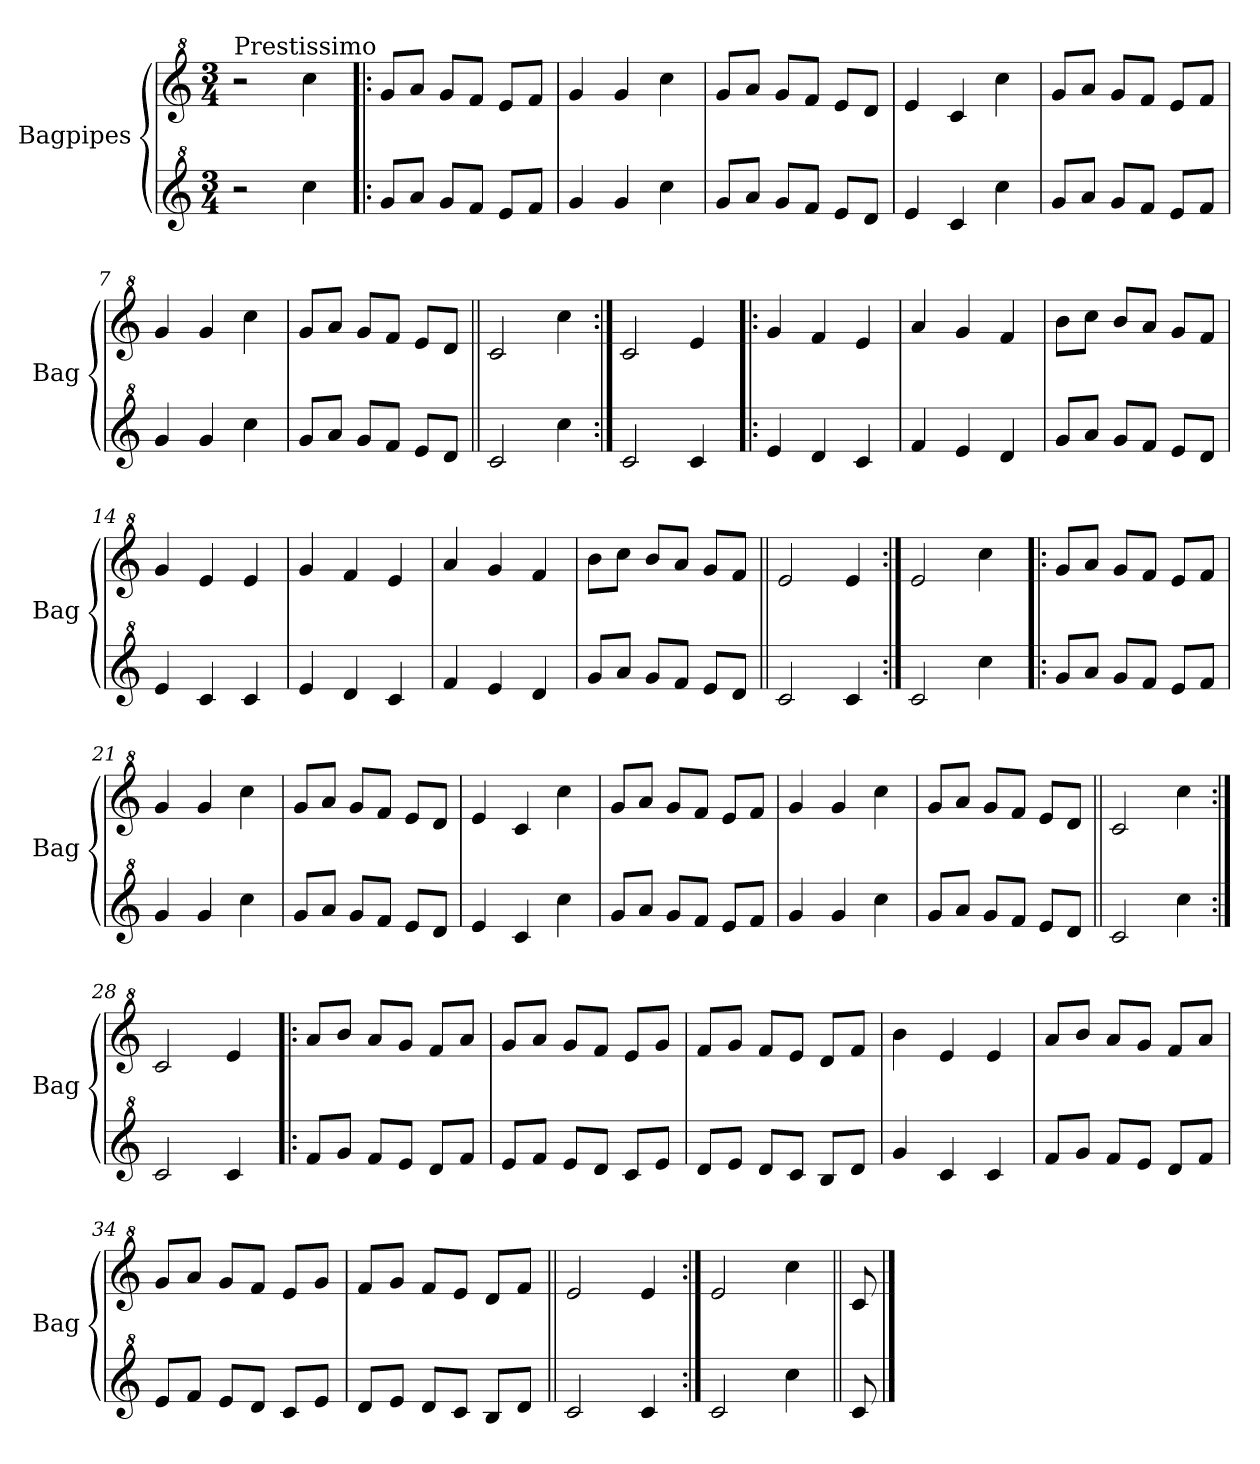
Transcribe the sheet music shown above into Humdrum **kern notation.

**kern	**kern
*part2	*part1
*staff2	*staff1
*I"Bagpipes	*I"Bagpipes
*I'Bag	*I'Bag
*clefG^2	*clefG^2
*ITrd1c2	*ITrd1c2
*k[b-e-]	*k[b-e-]
*B-:	*B-:
*M3/4	*M3/4
=1	=1
!	!LO:TX:a:t=Prestissimo
2r	2r
4bb-\	4bb-\
=2!|:	=2!|:
8ff/L	8ff/L
8gg/J	8gg/J
8ff/L	8ff/L
8ee-/J	8ee-/J
8dd/L	8dd/L
8ee-/J	8ee-/J
=3	=3
4ff/	4ff/
4ff/	4ff/
4bb-\	4bb-\
=4	=4
8ff/L	8ff/L
8gg/J	8gg/J
8ff/L	8ff/L
8ee-/J	8ee-/J
8dd/L	8dd/L
8cc/J	8cc/J
=5	=5
4dd/	4dd/
4b-/	4b-/
4bb-\	4bb-\
=6	=6
8ff/L	8ff/L
8gg/J	8gg/J
8ff/L	8ff/L
8ee-/J	8ee-/J
8dd/L	8dd/L
8ee-/J	8ee-/J
=7	=7
4ff/	4ff/
4ff/	4ff/
4bb-\	4bb-\
=8	=8
8ff/L	8ff/L
8gg/J	8gg/J
8ff/L	8ff/L
8ee-/J	8ee-/J
8dd/L	8dd/L
8cc/J	8cc/J
!!LO:LB:g=z
=9||	=9||
2b-/	2b-/
4bb-\	4bb-\
=10:|!	=10:|!
2b-/	2b-/
4b-/	4dd/
=11!|:	=11!|:
4dd/	4ff/
4cc/	4ee-/
4b-/	4dd/
=12	=12
4ee-/	4gg/
4dd/	4ff/
4cc/	4ee-/
=13	=13
8ff/L	8aa\L
8gg/J	8bb-\J
8ff/L	8aa/L
8ee-/J	8gg/J
8dd/L	8ff/L
8cc/J	8ee-/J
=14	=14
4dd/	4ff/
4b-/	4dd/
4b-/	4dd/
=15	=15
4dd/	4ff/
4cc/	4ee-/
4b-/	4dd/
=16	=16
4ee-/	4gg/
4dd/	4ff/
4cc/	4ee-/
=17	=17
8ff/L	8aa\L
8gg/J	8bb-\J
8ff/L	8aa/L
8ee-/J	8gg/J
8dd/L	8ff/L
8cc/J	8ee-/J
=18||	=18||
2b-/	2dd/
4b-/	4dd/
!!LO:LB:g=z
=19:|!	=19:|!
2b-/	2dd/
4bb-\	4bb-\
=20!|:	=20!|:
8ff/L	8ff/L
8gg/J	8gg/J
8ff/L	8ff/L
8ee-/J	8ee-/J
8dd/L	8dd/L
8ee-/J	8ee-/J
=21	=21
4ff/	4ff/
4ff/	4ff/
4bb-\	4bb-\
=22	=22
8ff/L	8ff/L
8gg/J	8gg/J
8ff/L	8ff/L
8ee-/J	8ee-/J
8dd/L	8dd/L
8cc/J	8cc/J
=23	=23
4dd/	4dd/
4b-/	4b-/
4bb-\	4bb-\
=24	=24
8ff/L	8ff/L
8gg/J	8gg/J
8ff/L	8ff/L
8ee-/J	8ee-/J
8dd/L	8dd/L
8ee-/J	8ee-/J
=25	=25
4ff/	4ff/
4ff/	4ff/
4bb-\	4bb-\
=26	=26
8ff/L	8ff/L
8gg/J	8gg/J
8ff/L	8ff/L
8ee-/J	8ee-/J
8dd/L	8dd/L
8cc/J	8cc/J
=27||	=27||
2b-/	2b-/
4bb-\	4bb-\
!!LO:LB:g=z
=28:|!	=28:|!
2b-/	2b-/
4b-/	4dd/
=29!|:	=29!|:
8ee-/L	8gg/L
8ff/J	8aa/J
8ee-/L	8gg/L
8dd/J	8ff/J
8cc/L	8ee-/L
8ee-/J	8gg/J
=30	=30
8dd/L	8ff/L
8ee-/J	8gg/J
8dd/L	8ff/L
8cc/J	8ee-/J
8b-/L	8dd/L
8dd/J	8ff/J
=31	=31
8cc/L	8ee-/L
8dd/J	8ff/J
8cc/L	8ee-/L
8b-/J	8dd/J
8a/L	8cc/L
8cc/J	8ee-/J
=32	=32
4ff/	4aa\
4b-/	4dd/
4b-/	4dd/
=33	=33
8ee-/L	8gg/L
8ff/J	8aa/J
8ee-/L	8gg/L
8dd/J	8ff/J
8cc/L	8ee-/L
8ee-/J	8gg/J
=34	=34
8dd/L	8ff/L
8ee-/J	8gg/J
8dd/L	8ff/L
8cc/J	8ee-/J
8b-/L	8dd/L
8dd/J	8ff/J
!!LO:LB:g=z
=35	=35
8cc/L	8ee-/L
8dd/J	8ff/J
8cc/L	8ee-/L
8b-/J	8dd/J
8a/L	8cc/L
8cc/J	8ee-/J
=36||	=36||
2b-/	2dd/
4b-/	4dd/
=37:|!	=37:|!
2b-/	2dd/
4bb-\	4bb-\
=38||	=38||
8b-/	8b-/
==	==
*-	*-
